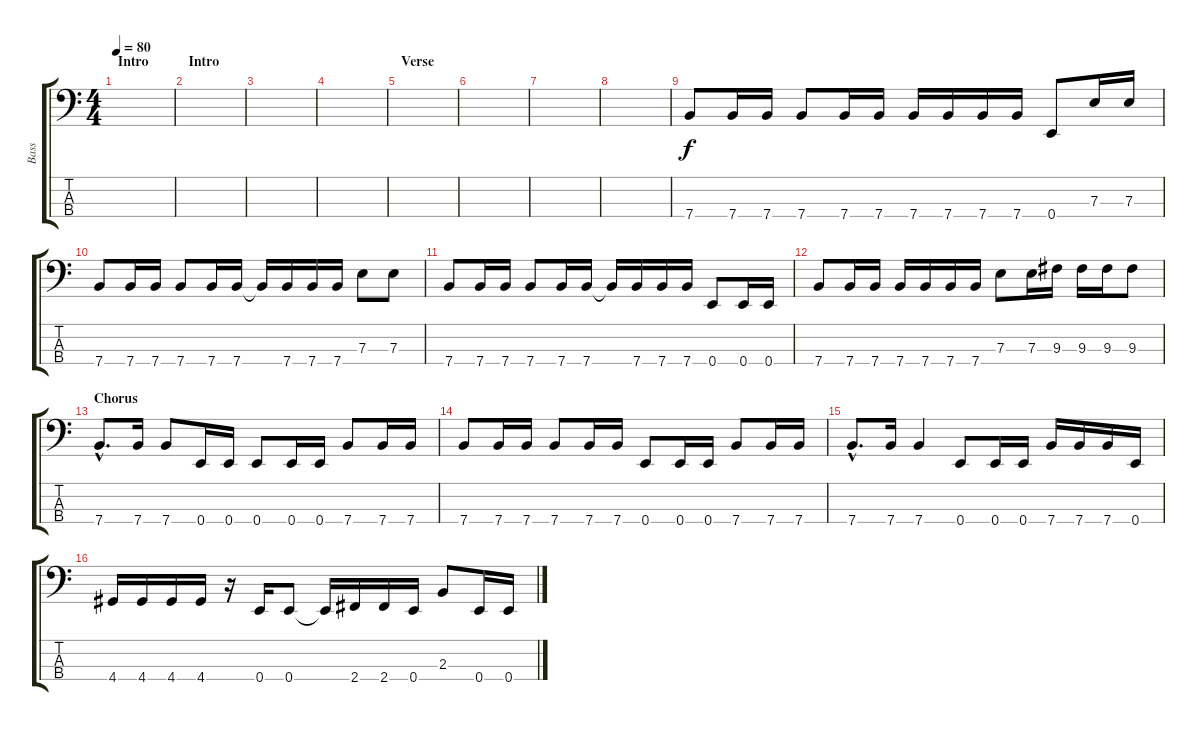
\track ("Bass" "Bass") {instrument electricbasspick}
\staff {score tabs}
\tuning (G2 D2 A1 E1) {hide}
\ts (4 4)
\section ("" "Intro")
\tempo 80
\clef f4
\ks c
|
\section ("" "Intro")
|
|
|
\section ("" "Verse")
|
|
|
|
7.4.8 7.4.16 7.4.16 7.4.8 7.4.16 7.4.16 7.4.16 7.4.16 7.4.16 7.4.16 0.4.8 7.3.16 7.3.16 |
7.4.8 7.4.16 7.4.16 7.4.8 7.4.16 7.4.16 7.4{t}.16 7.4.16 7.4.16 7.4.16 7.3.8 7.3.8 |
7.4.8 7.4.16 7.4.16 7.4.8 7.4.16 7.4.16 7.4{t}.16 7.4.16 7.4.16 7.4.16 0.4.8 0.4.16 0.4.16 |
7.4.8 7.4.16 7.4.16 7.4.16 7.4.16 7.4.16 7.4.16 7.3.8 7.3.16 9.3.16 9.3.16 9.3.16 9.3.8 |
\section ("" "Chorus")
7.4{hac}.8{d} 7.4.16 7.4.8 0.4.16 0.4.16 0.4.8 0.4.16 0.4.16 7.4.8 7.4.16 7.4.16 |
7.4.8 7.4.16 7.4.16 7.4.8 7.4.16 7.4.16 0.4.8 0.4.16 0.4.16 7.4.8 7.4.16 7.4.16 |
7.4{hac}.8{d} 7.4.16 7.4.4 0.4.8 0.4.16 0.4.16 7.4.16 7.4.16 7.4.16 0.4.16 |
4.4.16 4.4.16 4.4.16 4.4.16 r.16 0.4.16 0.4.8 0.4{t}.16 2.4.16 2.4.16 0.4.16 2.3.8 0.4.16 0.4.16
